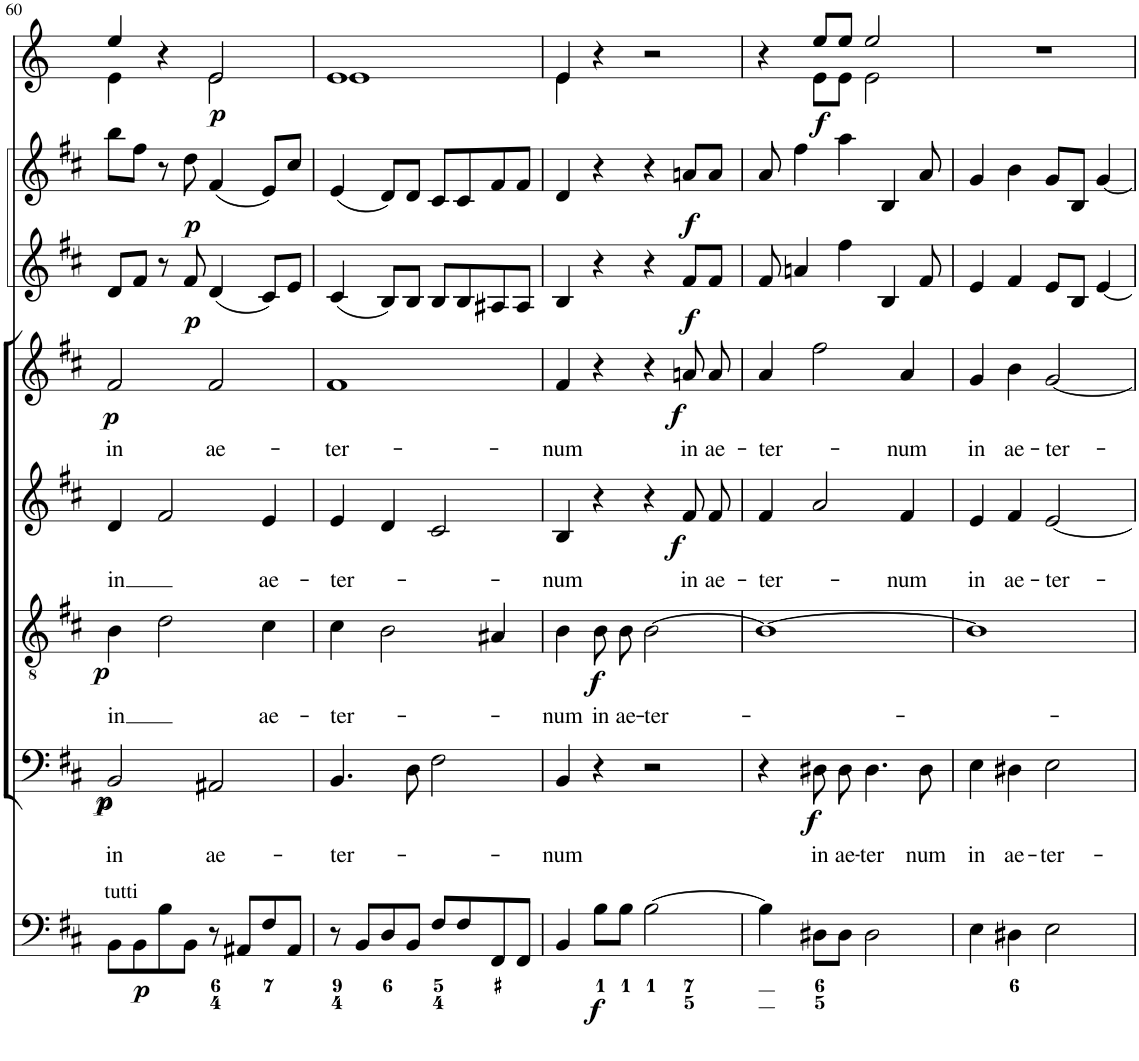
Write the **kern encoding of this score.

**kern	**dynam	**kern	**text	**dynam	**kern	**text	**dynam	**kern	**text	**dynam	**kern	**text	**dynam	**kern	**dynam	**kern	**dynam	**kern	**dynam
*part8	*part8	*part7	*part7	*part7	*part6	*part6	*part6	*part5	*part5	*part5	*part4	*part4	*part4	*part3	*part3	*part2	*part2	*part1	*part1
*staff8	*staff8	*staff7	*staff7	*staff7	*staff6	*staff6	*staff6	*staff5	*staff5	*staff5	*staff4	*staff4	*staff4	*staff3	*staff3	*staff2	*staff2	*staff1	*staff1
*I"Organ	*	*I"Voice	*	*	*I"Tenor	*	*	*I"Alto	*	*	*I"Voice	*	*	*I"Violin	*	*I"Violin	*	*I"C in D	*
*	*	*	*	*	*	*	*	*	*	*	*	*	*	*I'Vln	*	*I'Vln	*	*	*
!!LO:PB:g=z
*clefF4	*	*clefF4	*	*	*clefGv2	*	*	*clefG2	*	*	*clefG2	*	*	*clefG2	*	*clefG2	*	*clefG2	*
*	*	*	*	*	*	*	*	*	*	*	*	*	*	*	*	*	*	*Trd-1c-2	*
*k[f#c#]	*	*k[f#c#]	*	*	*k[f#c#]	*	*	*k[f#c#]	*	*	*k[f#c#]	*	*	*k[f#c#]	*	*k[f#c#]	*	*k[]	*
*M4/4	*	*M4/4	*	*	*M4/4	*	*	*M4/4	*	*	*M4/4	*	*	*M4/4	*	*M4/4	*	*M4/4	*
*met(c)	*	*met(c)	*	*	*met(c)	*	*	*met(c)	*	*	*met(c)	*	*	*met(c)	*	*met(c)	*	*met(c)	*
=60	=60	=60	=60	=60	=60	=60	=60	=60	=60	=60	=60	=60	=60	=60	=60	=60	=60	=60	=60
!LO:TX:a:t=tutti	!	!	!	!	!	!	!	!	!	!	!	!	!	!	!	!	!	!	!
!	!	!	!LO:LY:b	!LO:DY:b	!	!LO:LY:b	!	!	!LO:LY:b	!	!	!LO:LY:b	!	!	!	!	!	!	!
*	*	*	*	*	*	*	*	*	*	*	*	*	*	*	*	*	*	*^	*
!	!	!	!	!LO:DY:n=1:b	!	!	!LO:DY:b	!	!	!	!	!	!LO:DY:b	!	!	!	!	!	!	!
8BB\L	.	2BB/	in	p p	4B\	in	p	4d/	in	.	2f#/	in	p	8d/L	.	8bb\L	.	4ee/	4e\	.
!	!LO:DY:b	!	!	!	!	!	!	!	!	!	!	!	!	!	!	!	!	!	!	!
8BB\	p	.	.	.	.	.	.	.	.	.	.	.	.	8f#/J	.	8ff#\J	.	.	.	.
8B\	.	.	.	.	2d\	.	.	2f#/	.	.	.	.	.	8r	.	8r	.	4r	4ryy	.
!	!	!	!	!	!	!	!	!	!	!	!	!	!	!	!LO:DY:b	!	!LO:DY:b	!	!	!
8BB\J	.	.	.	.	.	.	.	.	.	.	.	.	.	8f#/	p	8dd\	p	.	.	.
!	!	!	!LO:LY:b	!	!	!	!	!	!	!	!	!LO:LY:b	!	!	!	!	!	!	!	!LO:DY:b
8r	.	2AA#X/	ae-	.	.	.	.	.	.	.	2f#/	ae-	.	(4d/	.	(4f#/	.	2e/	2e\	p
8AA#X/L	.	.	.	.	.	.	.	.	.	.	.	.	.	.	.	.	.	.	.	.
!	!	!	!	!	!	!LO:LY:b	!	!	!LO:LY:b	!	!	!	!	!	!	!	!	!	!	!
8F#/	.	.	.	.	4c#\	ae-	.	4e/	ae-	.	.	.	.	8c#/L)	.	8e/L)	.	.	.	.
8AA#/J	.	.	.	.	.	.	.	.	.	.	.	.	.	8e/J	.	8cc#/J	.	.	.	.
=61	=61	=61	=61	=61	=61	=61	=61	=61	=61	=61	=61	=61	=61	=61	=61	=61	=61	=61	=61	=61
!	!	!	!LO:LY:b	!	!	!LO:LY:b	!	!	!LO:LY:b	!	!	!LO:LY:b	!	!	!	!	!	!	!	!
8r	.	4.BB/	-ter-	.	4c#\	-ter-	.	4e/	-ter-	.	1f#	-ter-	.	(4c#/	.	(4e/	.	1e	1e	.
8BB/L	.	.	.	.	.	.	.	.	.	.	.	.	.	.	.	.	.	.	.	.
8D/	.	.	.	.	2B\	.	.	4d/	.	.	.	.	.	8B/L)	.	8d/L)	.	.	.	.
8BB/J	.	8D\	.	.	.	.	.	.	.	.	.	.	.	8B/J	.	8d/J	.	.	.	.
8F#/L	.	2F#\	.	.	.	.	.	2c#/	.	.	.	.	.	8B/L	.	8c#/L	.	.	.	.
8F#/	.	.	.	.	.	.	.	.	.	.	.	.	.	8B/	.	8c#/	.	.	.	.
8FF#/	.	.	.	.	4A#X/	.	.	.	.	.	.	.	.	8A#X/	.	8f#/	.	.	.	.
8FF#/J	.	.	.	.	.	.	.	.	.	.	.	.	.	8A#/J	.	8f#/J	.	.	.	.
=62	=62	=62	=62	=62	=62	=62	=62	=62	=62	=62	=62	=62	=62	=62	=62	=62	=62	=62	=62	=62
!	!	!	!LO:LY:b	!	!	!LO:LY:b	!	!	!LO:LY:b	!	!	!LO:LY:b	!	!	!	!	!	!	!	!
4BB/	.	4BB/	-num	.	4B\	-num	.	4B/	-num	.	4f#/	-num	.	4B/	.	4d/	.	4e/	4e\	.
!	!LO:DY:b	!	!	!	!	!LO:LY:b	!LO:DY:b	!	!	!	!	!	!	!	!	!	!	!	!	!
8B\L	f	4r	.	.	8B\L	in	f	4r	.	.	4r	.	.	4r	.	4r	.	4r	2.ryy	.
!	!	!	!	!	!	!LO:LY:b	!	!	!	!	!	!	!	!	!	!	!	!	!	!
8B\J	.	.	.	.	8B\J	ae-	.	.	.	.	.	.	.	.	.	.	.	.	.	.
!	!	!	!	!	!	!LO:LY:b	!	!	!	!	!	!	!	!	!	!	!	!	!	!
[2B\	.	2r	.	.	[2B\	-ter-	.	4r	.	.	4r	.	.	4r	.	4r	.	2r	.	.
!	!	!	!	!	!	!	!	!	!LO:LY:b	!LO:DY:b	!	!LO:LY:b	!LO:DY:b	!	!LO:DY:b	!	!LO:DY:b	!	!	!
.	.	.	.	.	.	.	.	8f#/L	in	f	8an/L	in	f	8f#/L	f	8an/L	f	.	.	.
!	!	!	!	!	!	!	!	!	!LO:LY:b	!	!	!LO:LY:b	!	!	!	!	!	!	!	!
.	.	.	.	.	.	.	.	8f#/J	ae-	.	8a/J	ae-	.	8f#/J	.	8a/J	.	.	.	.
=63	=63	=63	=63	=63	=63	=63	=63	=63	=63	=63	=63	=63	=63	=63	=63	=63	=63	=63	=63	=63
!	!	!	!	!	!	!	!	!	!LO:LY:b	!	!	!LO:LY:b	!	!	!	!	!	!	!	!
4B\]	.	4r	.	.	1B_	.	.	4f#/	-ter-	.	4a/	-ter-	.	8f#/	.	8a/	.	4r	4ryy	.
.	.	.	.	.	.	.	.	.	.	.	.	.	.	4an/	.	4ff#\	.	.	.	.
!	!	!	!LO:LY:b	!LO:DY:b	!	!	!	!	!	!	!	!	!	!	!	!	!	!	!	!LO:DY:b
8D#X\L	.	8D#X\L	in	f	.	.	.	2a/	.	.	2ff#\	.	.	.	.	.	.	8ee/L	8e\L	f
!	!	!	!LO:LY:b	!	!	!	!	!	!	!	!	!	!	!	!	!	!	!	!	!
8D#\J	.	8D#\J	ae-	.	.	.	.	.	.	.	.	.	.	4ff#\	.	4aa\	.	8ee/J	8e\J	.
!	!	!	!LO:LY:b	!	!	!	!	!	!	!	!	!	!	!	!	!	!	!	!	!
2D#\	.	4.D#\	-ter	.	.	.	.	.	.	.	.	.	.	.	.	.	.	2ee/	2e\	.
.	.	.	.	.	.	.	.	.	.	.	.	.	.	4B/	.	4B/	.	.	.	.
!	!	!	!	!	!	!	!	!	!LO:LY:b	!	!	!LO:LY:b	!	!	!	!	!	!	!	!
.	.	.	.	.	.	.	.	4f#/	-num	.	4a/	-num	.	.	.	.	.	.	.	.
!	!	!	!LO:LY:b	!	!	!	!	!	!	!	!	!	!	!	!	!	!	!	!	!
.	.	8D#\	num	.	.	.	.	.	.	.	.	.	.	8f#/	.	8a/	.	.	.	.
*	*	*	*	*	*	*	*	*	*	*	*	*	*	*	*	*	*	*v	*v	*
=64	=64	=64	=64	=64	=64	=64	=64	=64	=64	=64	=64	=64	=64	=64	=64	=64	=64	=64	=64
!	!	!	!LO:LY:b	!	!	!	!	!	!LO:LY:b	!	!	!LO:LY:b	!	!	!	!	!	!	!
4E\	.	4E\	in	.	1B]	.	.	4e/	in	.	4g/	in	.	4e/	.	4g/	.	1r	.
!	!	!	!LO:LY:b	!	!	!	!	!	!LO:LY:b	!	!	!LO:LY:b	!	!	!	!	!	!	!
4D#X\	.	4D#X\	ae-	.	.	.	.	4f#/	ae-	.	4b\	ae-	.	4f#/	.	4b\	.	.	.
!	!	!	!LO:LY:b	!	!	!	!	!	!LO:LY:b	!	!	!LO:LY:b	!	!	!	!	!	!	!
2E\	.	2E\	-ter-	.	.	.	.	[2e/	-ter-	.	[2g/	-ter-	.	8e/L	.	8g/L	.	.	.
.	.	.	.	.	.	.	.	.	.	.	.	.	.	8B/J	.	8B/J	.	.	.
.	.	.	.	.	.	.	.	.	.	.	.	.	.	[4e/	.	[4g/	.	.	.
=	=	=	=	=	=	=	=	=	=	=	=	=	=	=	=	=	=	=	=
*-	*-	*-	*-	*-	*-	*-	*-	*-	*-	*-	*-	*-	*-	*-	*-	*-	*-	*-	*-
